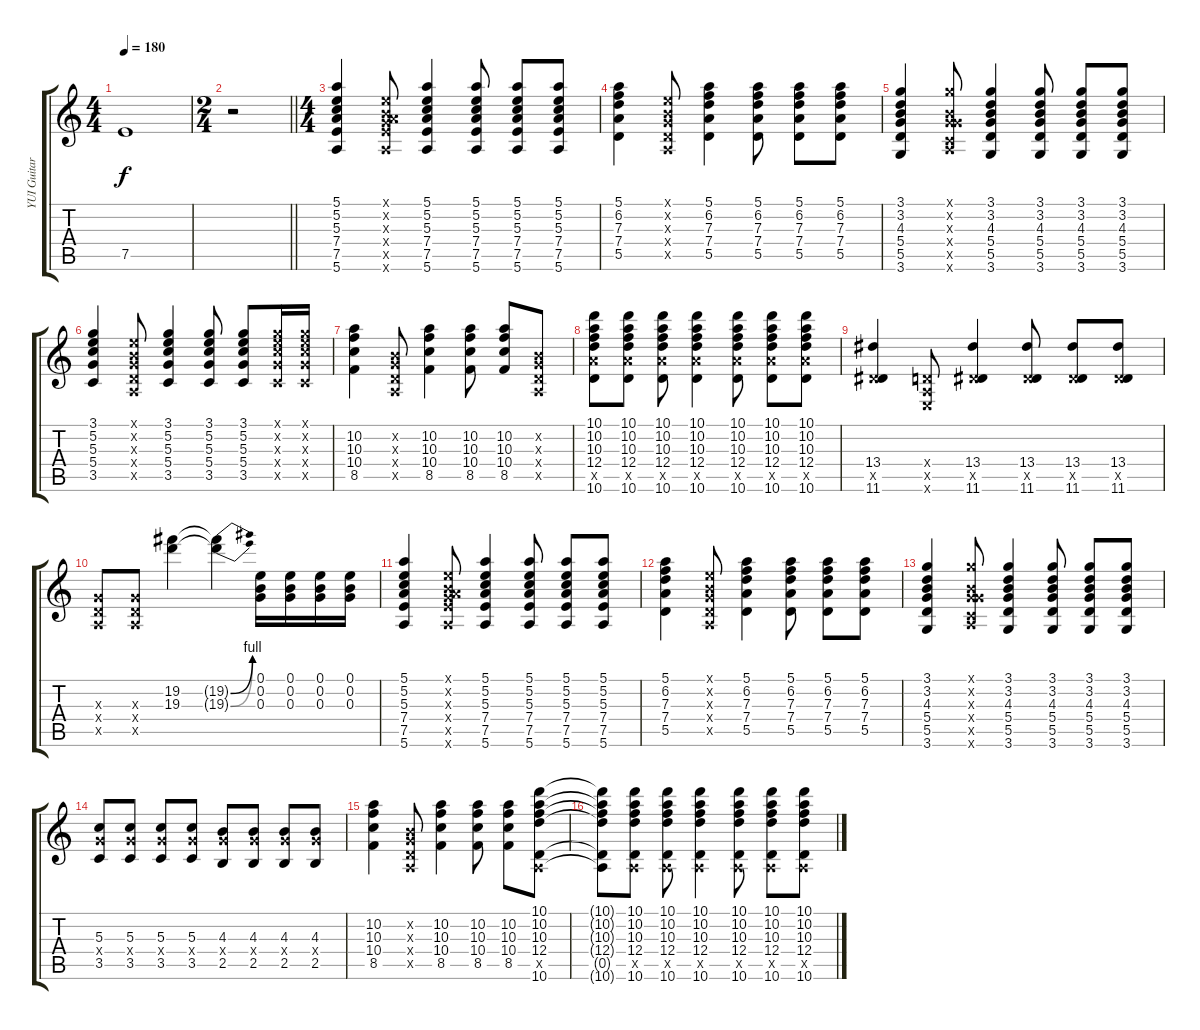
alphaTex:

\track ("YUI Guitar" "YUI Guitar") {instrument overdrivenguitar}
\staff {score tabs}
\tuning (E4 B3 G3 D3 A2 E2) {hide}
\ts (4 4)
\tempo 180
\clef g2
\ks c
7.5.1{dy f} |
\ts (2 4)
\barLineRight lightlight
r.2 |
\ts (4 4)
(5.1 5.2 5.3 7.4 7.5 5.6).4 (0.1{x} 0.2{x} 0.3{x} 7.4{x} 7.5{x} 5.6{x}).8 (5.1 5.2 5.3 7.4 7.5 5.6).4 (5.1 5.2 5.3 7.4 7.5 5.6).8 (5.1 5.2 5.3 7.4 7.5 5.6).8 (5.1 5.2 5.3 7.4 7.5 5.6).8 |
(5.1 6.2 7.3 7.4 5.5).4 (0.1{x} 0.2{x} 0.3{x} 0.4{x} 0.5{x}).8 (5.1 6.2 7.3 7.4 5.5).4 (5.1 6.2 7.3 7.4 5.5).8 (5.1 6.2 7.3 7.4 5.5).8 (5.1 6.2 7.3 7.4 5.5).8 |
(3.1 3.2 4.3 5.4 5.5 3.6).4 (3.1{x} 0.2{x} 0.3{x} 5.4{x} 3.5{x} 5.6{x}).8 (3.1 3.2 4.3 5.4 5.5 3.6).4 (3.1 3.2 4.3 5.4 5.5 3.6).8 (3.1 3.2 4.3 5.4 5.5 3.6).8 (3.1 3.2 4.3 5.4 5.5 3.6).8 |
(3.1 5.2 5.3 5.4 3.5).4 (0.1{x} 0.2{x} 0.3{x} 0.4{x} 0.5{x}).8 (3.1 5.2 5.3 5.4 3.5).4 (3.1 5.2 5.3 5.4 3.5).8 (3.1 5.2 5.3 5.4 3.5).8 (3.1{x} 5.2{x} 5.3{x} 5.4{x} 3.5{x}).16 (3.1{x} 5.2{x} 5.3{x} 5.4{x} 3.5{x}).16 |
(10.2 10.3 10.4 8.5).4 (0.2{x} 0.3{x} 0.4{x} 0.5{x}).8 (10.2 10.3 10.4 8.5).4 (10.2 10.3 10.4 8.5).8 (10.2 10.3 10.4 8.5).8 (0.2{x} 0.3{x} 0.4{x} 0.5{x}).8 |
(10.1 10.2 10.3 12.4 12.5{x} 10.6).8 (10.1 10.2 10.3 12.4 12.5{x} 10.6).8 (10.1 10.2 10.3 12.4 12.5{x} 10.6).8 (10.1 10.2 10.3 12.4 12.5{x} 10.6).4 (10.1 10.2 10.3 12.4 12.5{x} 10.6).8 (10.1 10.2 10.3 12.4 12.5{x} 10.6).8 (10.1 10.2 10.3 12.4 12.5{x} 10.6).8 |
(13.4 6.5{x} 11.6).4 (0.4{x} 0.5{x} 0.6{x}).8 (13.4 6.5{x} 11.6).4 (13.4 6.5{x} 11.6).8 (13.4 6.5{x} 11.6).8 (13.4 6.5{x} 11.6).8 |
(0.3{x} 0.4{x} 0.5{x}).8 (0.3{x} 0.4{x} 0.5{x}).8 (19.2 19.3).4 (19.2{be (bend 0 0 60 4) t} 19.3{be (bend 0 0 60 4) t}).4 (0.1 0.2 0.3).16 (0.1 0.2 0.3).16 (0.1 0.2 0.3).16 (0.1 0.2 0.3).16 |
(5.1 5.2 5.3 7.4 7.5 5.6).4 (0.1{x} 0.2{x} 0.3{x} 7.4{x} 7.5{x} 5.6{x}).8 (5.1 5.2 5.3 7.4 7.5 5.6).4 (5.1 5.2 5.3 7.4 7.5 5.6).8 (5.1 5.2 5.3 7.4 7.5 5.6).8 (5.1 5.2 5.3 7.4 7.5 5.6).8 |
(5.1 6.2 7.3 7.4 5.5).4 (0.1{x} 0.2{x} 0.3{x} 0.4{x} 0.5{x}).8 (5.1 6.2 7.3 7.4 5.5).4 (5.1 6.2 7.3 7.4 5.5).8 (5.1 6.2 7.3 7.4 5.5).8 (5.1 6.2 7.3 7.4 5.5).8 |
(3.1 3.2 4.3 5.4 5.5 3.6).4 (3.1{x} 0.2{x} 0.3{x} 5.4{x} 3.5{x} 5.6{x}).8 (3.1 3.2 4.3 5.4 5.5 3.6).4 (3.1 3.2 4.3 5.4 5.5 3.6).8 (3.1 3.2 4.3 5.4 5.5 3.6).8 (3.1 3.2 4.3 5.4 5.5 3.6).8 |
(5.3 5.4{x} 3.5).8 (5.3 5.4{x} 3.5).8 (5.3 5.4{x} 3.5).8 (5.3 5.4{x} 3.5).8 (4.3 5.4{x} 2.5).8 (4.3 5.4{x} 2.5).8 (4.3 5.4{x} 2.5).8 (4.3 5.4{x} 2.5).8 |
(10.2 10.3 10.4 8.5).4 (0.2{x} 0.3{x} 0.4{x} 0.5{x}).8 (10.2 10.3 10.4 8.5).4 (10.2 10.3 10.4 8.5).8 (10.2 10.3 10.4 8.5).8 (10.1 10.2 10.3 12.4 0.5{x} 10.6).8 |
(10.1{t} 10.2{t} 10.3{t} 12.4{t} 0.5{t} 10.6{t}).8 (10.1 10.2 10.3 12.4 0.5{x} 10.6).8 (10.1 10.2 10.3 12.4 0.5{x} 10.6).8 (10.1 10.2 10.3 12.4 0.5{x} 10.6).4 (10.1 10.2 10.3 12.4 0.5{x} 10.6).8 (10.1 10.2 10.3 12.4 0.5{x} 10.6).8 (10.1 10.2 10.3 12.4 0.5{x} 10.6).8
